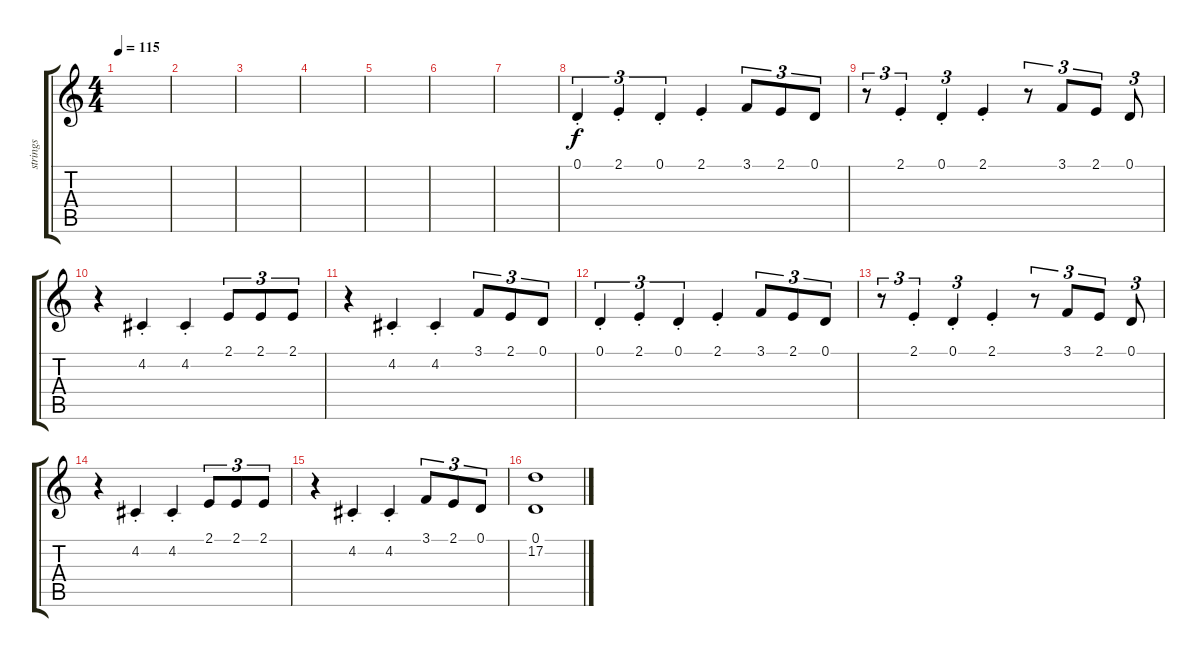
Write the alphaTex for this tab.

\track ("strings" "strings") {instrument stringensemble1}
\staff {score tabs}
\tuning (D4 A3 F3 C3 G2 C2) {hide}
\ts (4 4)
\tempo 115
\clef g2
\ks c
|
|
|
|
|
|
|
0.1{st}.4{tu (3 2)} 2.1{st}.4{tu (3 2)} 0.1{st}.4{tu (3 2)} 2.1{st}.4 3.1.8{tu (3 2)} 2.1.8{tu (3 2)} 0.1.8{tu (3 2)} |
r.8{tu (3 2)} 2.1{st}.4{tu (3 2)} 0.1{st}.4{tu (3 2)} 2.1{st}.4 r.8{tu (3 2)} 3.1.8{tu (3 2)} 2.1.8{tu (3 2)} 0.1.8{tu (3 2)} |
r.4 4.2{st}.4 4.2{st}.4 2.1.8{tu (3 2)} 2.1.8{tu (3 2)} 2.1.8{tu (3 2)} |
r.4 4.2{st}.4 4.2{st}.4 3.1.8{tu (3 2)} 2.1.8{tu (3 2)} 0.1.8{tu (3 2)} |
0.1{st}.4{tu (3 2)} 2.1{st}.4{tu (3 2)} 0.1{st}.4{tu (3 2)} 2.1{st}.4 3.1.8{tu (3 2)} 2.1.8{tu (3 2)} 0.1.8{tu (3 2)} |
r.8{tu (3 2)} 2.1{st}.4{tu (3 2)} 0.1{st}.4{tu (3 2)} 2.1{st}.4 r.8{tu (3 2)} 3.1.8{tu (3 2)} 2.1.8{tu (3 2)} 0.1.8{tu (3 2)} |
r.4 4.2{st}.4 4.2{st}.4 2.1.8{tu (3 2)} 2.1.8{tu (3 2)} 2.1.8{tu (3 2)} |
r.4 4.2{st}.4 4.2{st}.4 3.1.8{tu (3 2)} 2.1.8{tu (3 2)} 0.1.8{tu (3 2)} |
(0.1 17.2).1
